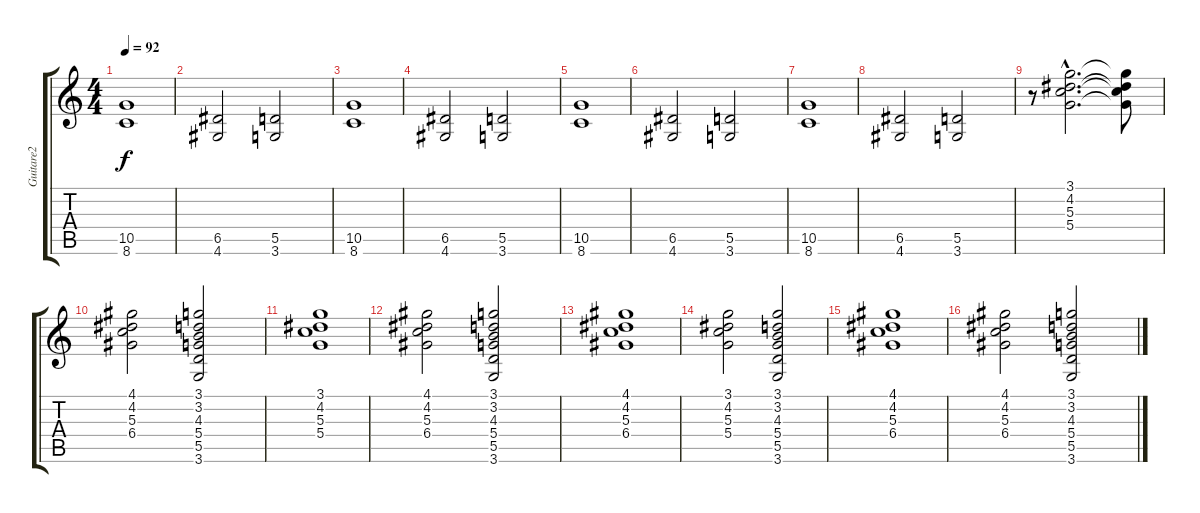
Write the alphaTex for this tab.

\track ("Guitare2" "Guitare2") {instrument distortionguitar}
\staff {score tabs}
\tuning (E4 B3 G3 D3 A2 E2) {hide}
\ts (4 4)
\tempo 92
\clef g2
\ks c
(10.5 8.6).1{dy f} |
(6.5 4.6).2 (5.5 3.6).2 |
(10.5 8.6).1 |
(6.5 4.6).2 (5.5 3.6).2 |
(10.5 8.6).1 |
(6.5 4.6).2 (5.5 3.6).2 |
(10.5 8.6).1 |
(6.5 4.6).2 (5.5 3.6).2 |
r.8 (3.1{hac} 4.2{hac} 5.3{hac} 5.4{hac}).2{d} (3.1{t} 4.2{t} 5.3{t} 5.4{t}).8 |
(4.1 4.2 5.3 6.4).2 (3.1 3.2 4.3 5.4 5.5 3.6).2 |
(3.1 4.2 5.3 5.4).1 |
(4.1 4.2 5.3 6.4).2 (3.1 3.2 4.3 5.4 5.5 3.6).2 |
(4.1 4.2 5.3 6.4).1 |
(3.1 4.2 5.3 5.4).2 (3.1 3.2 4.3 5.4 5.5 3.6).2 |
(4.1 4.2 5.3 6.4).1 |
(4.1 4.2 5.3 6.4).2 (3.1 3.2 4.3 5.4 5.5 3.6).2
